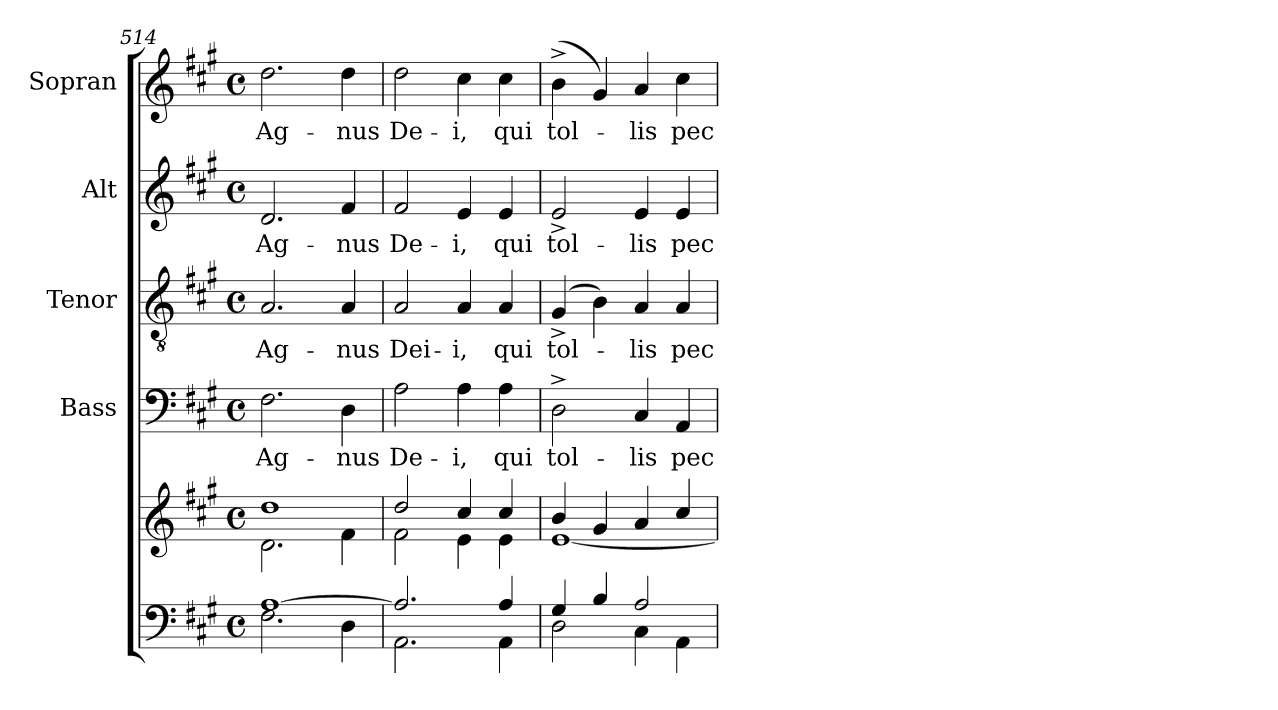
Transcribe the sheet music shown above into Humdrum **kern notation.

**kern	**kern	**kern	**text	**kern	**text	**kern	**text	**kern	**text
*part5	*part5	*part4	*part4	*part3	*part3	*part2	*part2	*part1	*part1
*staff6	*staff5	*staff4	*staff4	*staff3	*staff3	*staff2	*staff2	*staff1	*staff1
*	*	*I"Bass	*	*I"Tenor	*	*I"Alt	*	*I"Sopran	*
*	*	*I'B.	*	*I'T.	*	*I'A.	*	*I'S.	*
*clefF4	*clefG2	*clefF4	*	*clefGv2	*	*clefG2	*	*clefG2	*
*k[f#c#g#]	*k[f#c#g#]	*k[f#c#g#]	*	*k[f#c#g#]	*	*k[f#c#g#]	*	*k[f#c#g#]	*
*A:	*A:	*A:	*	*A:	*	*A:	*	*A:	*
*M4/4	*M4/4	*M4/4	*	*M4/4	*	*M4/4	*	*M4/4	*
*met(c)	*met(c)	*met(c)	*	*met(c)	*	*met(c)	*	*met(c)	*
=514	=514	=514	=514	=514	=514	=514	=514	=514	=514
*^	*^	*	*	*	*	*	*	*	*
!	!	!	!	!	!LO:LY:b	!	!LO:LY:b	!	!LO:LY:b	!	!LO:LY:b
[>1A	2.F#\	1dd	2.d\	2.F#\	Ag-	2.A/	Ag-	2.d/	Ag-	2.dd\	Ag-
!	!	!	!	!	!LO:LY:b	!	!LO:LY:b	!	!LO:LY:b	!	!LO:LY:b
.	4D\	.	4f#\	4D\	-nus	4A/	-nus	4f#/	-nus	4dd\	-nus
=515	=515	=515	=515	=515	=515	=515	=515	=515	=515	=515	=515
!	!	!	!	!	!LO:LY:b	!	!LO:LY:b	!	!LO:LY:b	!	!LO:LY:b
2.A/]	2.AA\	2dd/	2f#\	2A\	De-	2A/	Dei-	2f#/	De-	2dd\	De-
!	!	!	!	!	!LO:LY:b	!	!LO:LY:b	!	!LO:LY:b	!	!LO:LY:b
.	.	4cc#/	4e\	4A\	-i,	4A/	-i,	4e/	-i,	4cc#\	-i,
!	!	!	!	!	!LO:LY:b	!	!LO:LY:b	!	!LO:LY:b	!	!LO:LY:b
4A/	4AA\	4cc#/	4e\	4A\	qui	4A/	qui	4e/	qui	4cc#\	qui
=516	=516	=516	=516	=516	=516	=516	=516	=516	=516	=516	=516
!	!	!	!	!	!LO:LY:b	!	!LO:LY:b	!	!LO:LY:b	!	!LO:LY:b
4G#/	2D\	4b/	[<1e	2D^>\	tol-	(4G#^>/	tol-	2e^>/	tol-	(>4b^>\	tol-
4B/	.	4g#/	.	.	.	4B\)	.	.	.	4g#/)	.
!	!	!	!	!	!LO:LY:b	!	!LO:LY:b	!	!LO:LY:b	!	!LO:LY:b
2A/	4C#\	4a/	.	4C#/	-lis	4A/	-lis	4e/	-lis	4a/	-lis
!	!	!	!	!	!LO:LY:b	!	!LO:LY:b	!	!LO:LY:b	!	!LO:LY:b
.	4AA\	4cc#/	.	4AA/	pec-	4A/	pec-	4e/	pec-	4cc#\	pec-
*v	*v	*	*	*	*	*	*	*	*	*	*
*	*v	*v	*	*	*	*	*	*	*	*
=	=	=	=	=	=	=	=	=	=
*-	*-	*-	*-	*-	*-	*-	*-	*-	*-
